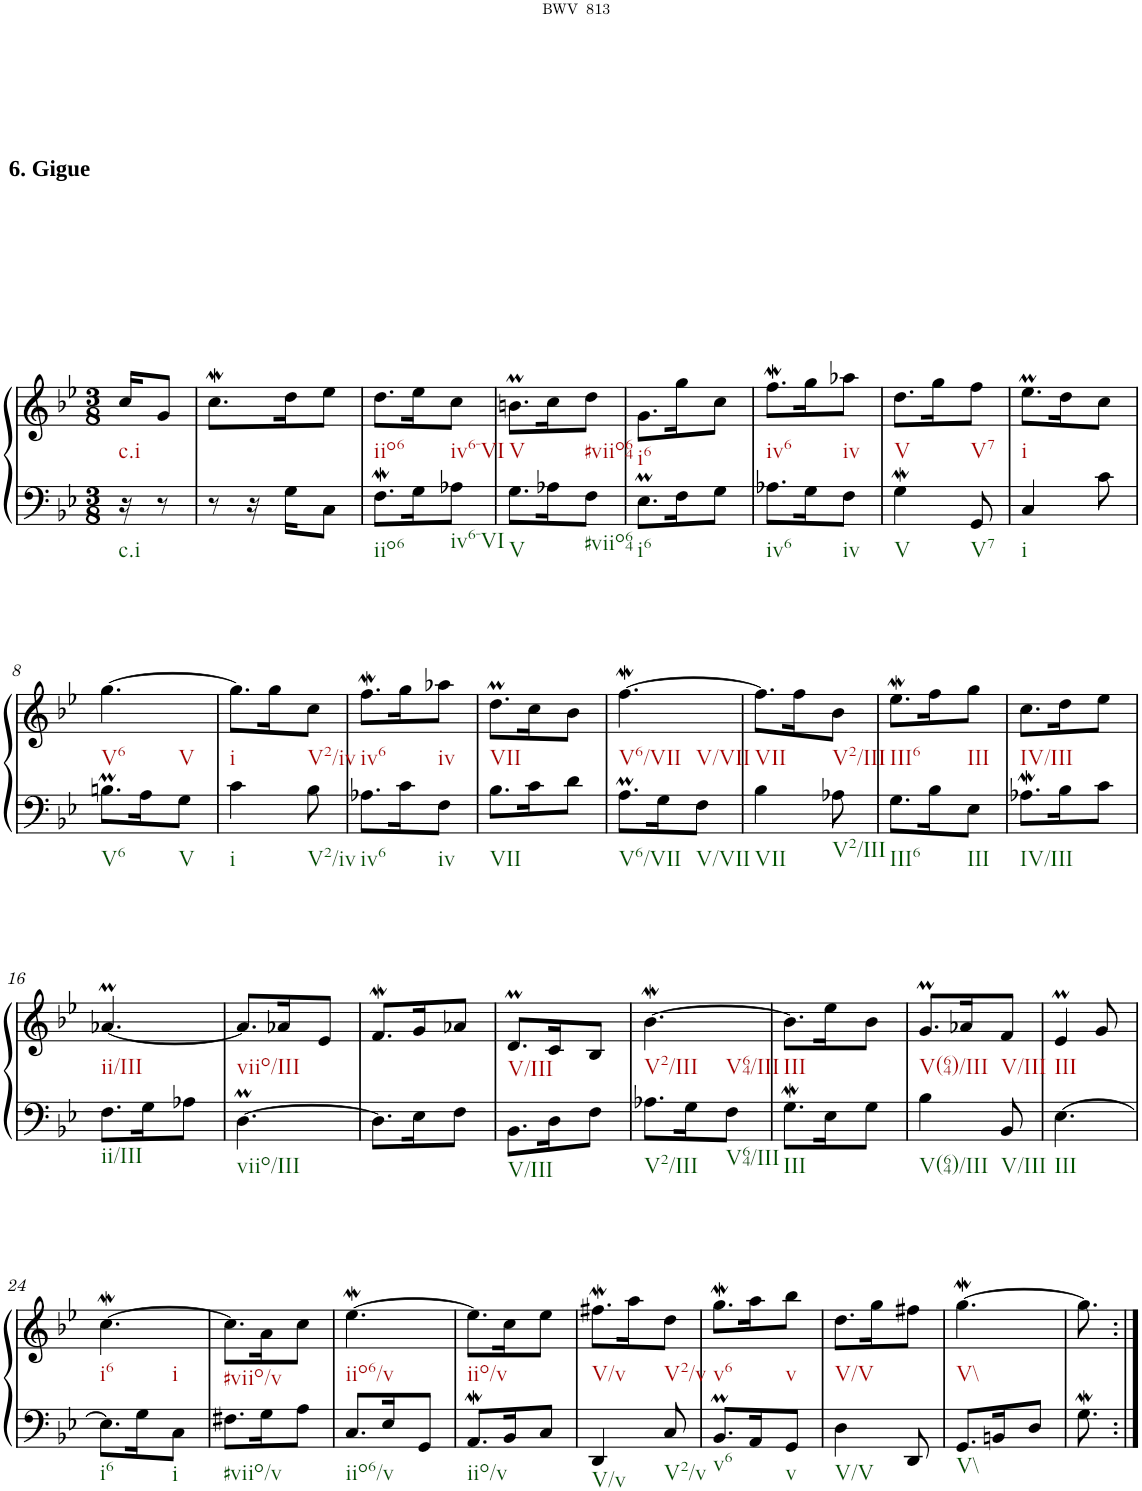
**kern	**kern
*part1	*part1
*staff2	*staff1
*I"unbenannt2	*
*clefF4	*clefG2
*k[b-e-]	*k[b-e-]
*M3/8	*M3/8
=	=
!	!LO:TX:a:B:t=6. Gigue
16r	16cc/KL
8r	8g/J
=1	=1
8r	8.ccW\L
16r	.
16G\KL	16dd\K
8C\J	8ee-\J
=2	=2
8.FW\L	8.dd\L
16G\K	16ee-\K
8A-X\J	8cc\J
=3	=3
8.G\L	8.bnm\L
16A-X\K	16cc\K
8F\J	8dd\J
=4	=4
8.E-M\L	8.g\L
16F\K	16gg\K
8G\J	8cc\J
=5	=5
8.A-X\L	8.ffW\L
16G\K	16gg\K
8F\J	8aa-X\J
=6	=6
4GW\	8.dd\L
.	16gg\K
8GG/	8ff\J
=7	=7
4C/	8.ee-M\L
.	16dd\K
8c\	8cc\J
!!LO:LB:g=z
=8	=8
8.Bnm\L	[4.gg\
16A\K	.
8G\J	.
=9	=9
4c\	8.gg\L]
.	16gg\K
8B-\	8cc\J
=10	=10
8.A-X\L	8.ffW\L
16c\K	16gg\K
8F\J	8aa-X\J
=11	=11
8.B-\L	8.ddm\L
16c\K	16cc\K
8d\J	8b-\J
=12	=12
8.Am\L	[4.ffW\
16G\K	.
8F\J	.
=13	=13
4B-\	8.ff\L]
.	16ff\K
8A-X\	8b-\J
=14	=14
8.G\L	8.ee-w\L
16B-\K	16ff\K
8E-\J	8gg\J
=15	=15
8.A-Xw\L	8.cc\L
16B-\K	16dd\K
8c\J	8ee-\J
!!LO:LB:g=z
=16	=16
8.F\L	[4.a-XM/
16G\K	.
8A-X\J	.
=17	=17
[4.Dm\	8.a-/L]
.	16a-X/K
.	8e-/J
=18	=18
8.D\L]	8.fW/L
16E-\K	16g/K
8F\J	8a-X/J
=19	=19
8.BB-\L	8.dm/L
16D\K	16c/K
8F\J	8B-/J
=20	=20
8.A-X\L	[4.b-w\
16G\K	.
8F\J	.
=21	=21
8.GW\L	8.b-\L]
16E-\K	16ee-\K
8G\J	8b-\J
=22	=22
4B-\	8.gM/L
.	16a-X/K
8BB-/	8f/J
=23	=23
[4.E-\	4e-M/
.	8g/
!!LO:LB:g=z
=24	=24
8.E-\L]	[4.ccW\
16G\K	.
8C\J	.
=25	=25
8.F#X\L	8.cc\L]
16G\K	16a\K
8A\J	8cc\J
=26	=26
8.C/L	[4.ee-w\
16E-/K	.
8GG/J	.
=27	=27
8.AAW/L	8.ee-\L]
16BB-/K	16cc\K
8C/J	8ee-\J
=28	=28
4DD/	8.ff#XW\L
.	16aa\K
8C/	8dd\J
=29	=29
8.BB-M/L	8.ggW\L
16AA/K	16aa\K
8GG/J	8bb-\J
=30	=30
4D\	8.dd\L
.	16gg\K
8DD/	8ff#X\J
=31	=31
8.GG/L	[4.ggW\
16BBn/K	.
8D/J	.
=32	=32
8.GW\	8.gg\]
=:|!	=:|!
*-	*-
